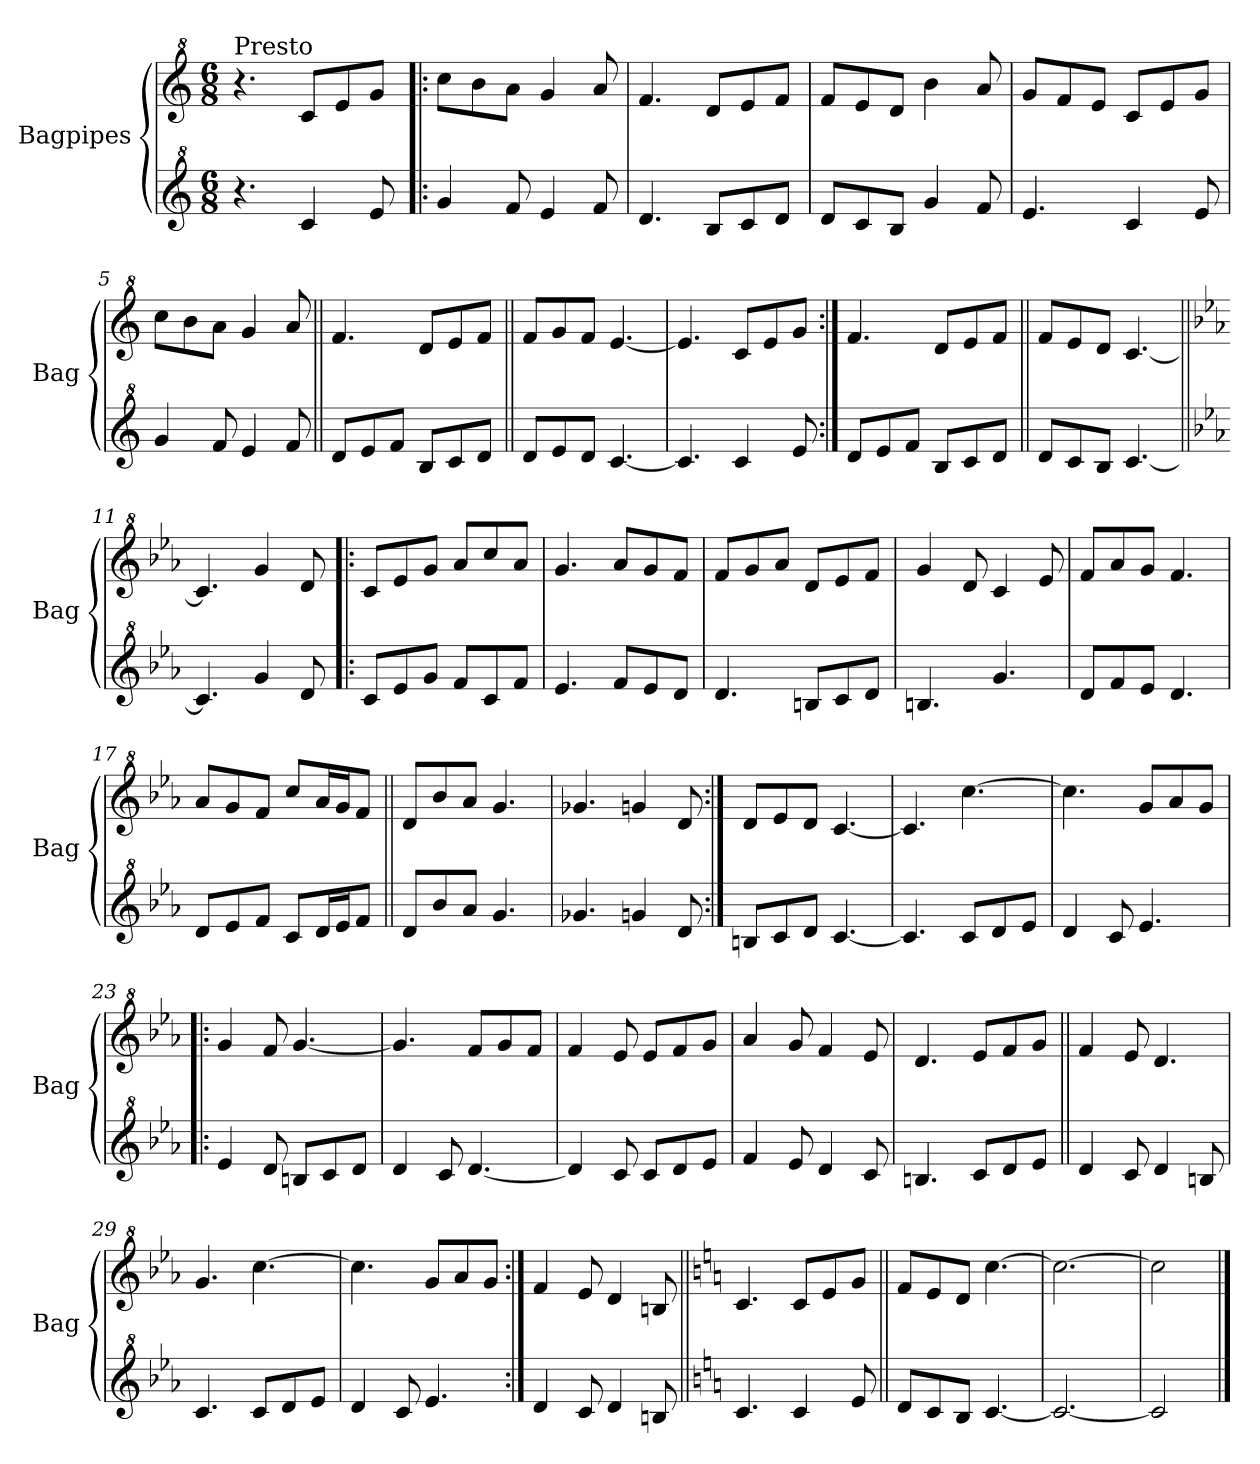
**kern	**kern
*part2	*part1
*staff2	*staff1
*I"Bagpipes	*I"Bagpipes
*I'Bag	*I'Bag
*clefG^2	*clefG^2
*k[]	*k[]
*C:	*C:
*M6/8	*M6/8
=	=
!	!LO:TX:a:t=Presto
4.r	4.r
4cc/	8cc/L
.	8ee/
8ee/	8gg/J
=1!|:	=1!|:
4gg/	8ccc\L
.	8bb\
8ff/	8aa\J
4ee/	4gg/
8ff/	8aa/
=2	=2
4.dd/	4.ff/
8b/L	8dd/L
8cc/	8ee/
8dd/J	8ff/J
=3	=3
8dd/L	8ff/L
8cc/	8ee/
8b/J	8dd/J
4gg/	4bb\
8ff/	8aa/
=4	=4
4.ee/	8gg/L
.	8ff/
.	8ee/J
4cc/	8cc/L
.	8ee/
8ee/	8gg/J
=5	=5
4gg/	8ccc\L
.	8bb\
8ff/	8aa\J
4ee/	4gg/
8ff/	8aa/
=6||	=6||
8dd/L	4.ff/
8ee/	.
8ff/J	.
8b/L	8dd/L
8cc/	8ee/
8dd/J	8ff/J
!!LO:LB:g=z
=7||	=7||
8dd/L	8ff/L
8ee/	8gg/
8dd/J	8ff/J
[4.cc/	[4.ee/
=8	=8
4.cc/]	4.ee/]
4cc/	8cc/L
.	8ee/
8ee/	8gg/J
=9:|!	=9:|!
8dd/L	4.ff/
8ee/	.
8ff/J	.
8b/L	8dd/L
8cc/	8ee/
8dd/J	8ff/J
=10||	=10||
8dd/L	8ff/L
8cc/	8ee/
8b/J	8dd/J
[4.cc/	[4.cc/
=11||	=11||
*k[b-e-a-]	*k[b-e-a-]
*E-:	*E-:
4.cc/]	4.cc/]
4gg/	4gg/
8dd/	8dd/
=12!|:	=12!|:
8cc/L	8cc/L
8ee-/	8ee-/
8gg/J	8gg/J
8ff/L	8aa-/L
8cc/	8ccc/
8ff/J	8aa-/J
=13	=13
4.ee-/	4.gg/
8ff/L	8aa-/L
8ee-/	8gg/
8dd/J	8ff/J
=14	=14
4.dd/	8ff/L
.	8gg/
.	8aa-/J
8bn/L	8dd/L
8cc/	8ee-/
8dd/J	8ff/J
!!LO:LB:g=z
=15	=15
4.bn/	4gg/
.	8dd/
4.gg/	4cc/
.	8ee-/
=16	=16
8dd/L	8ff/L
8ff/	8aa-/
8ee-/J	8gg/J
4.dd/	4.ff/
=17	=17
8dd/L	8aa-/L
8ee-/	8gg/
8ff/J	8ff/J
8cc/L	8ccc/L
16dd/L	16aa-/L
16ee-/J	16gg/J
8ff/J	8ff/J
=18||	=18||
8dd/L	8dd/L
8bb-/	8bb-/
8aa-/J	8aa-/J
4.gg/	4.gg/
=19	=19
4.gg-X/	4.gg-X/
4ggn/	4ggn/
8dd/	8dd/
=20:|!	=20:|!
8bn/L	8dd/L
8cc/	8ee-/
8dd/J	8dd/J
[4.cc/	[4.cc/
=21	=21
4.cc/]	4.cc/]
8cc/L	[4.ccc\
8dd/	.
8ee-/J	.
=22	=22
4dd/	4.ccc\]
8cc/	.
4.ee-/	8gg/L
.	8aa-/
.	8gg/J
!!LO:LB:g=z
=23!|:	=23!|:
4ee-/	4gg/
8dd/	8ff/
8bn/L	[4.gg/
8cc/	.
8dd/J	.
=24	=24
4dd/	4.gg/]
8cc/	.
[4.dd/	8ff/L
.	8gg/
.	8ff/J
=25	=25
4dd/]	4ff/
8cc/	8ee-/
8cc/L	8ee-/L
8dd/	8ff/
8ee-/J	8gg/J
=26	=26
4ff/	4aa-/
8ee-/	8gg/
4dd/	4ff/
8cc/	8ee-/
=27	=27
4.bn/	4.dd/
8cc/L	8ee-/L
8dd/	8ff/
8ee-/J	8gg/J
=28||	=28||
4dd/	4ff/
8cc/	8ee-/
4dd/	4.dd/
8bn/	.
=29	=29
4.cc/	4.gg/
8cc/L	[4.ccc\
8dd/	.
8ee-/J	.
!!LO:LB:g=z
=30	=30
4dd/	4.ccc\]
8cc/	.
4.ee-/	8gg/L
.	8aa-/
.	8gg/J
=31:|!	=31:|!
4dd/	4ff/
8cc/	8ee-/
4dd/	4dd/
8bn/	8bn/
=32||	=32||
*k[]	*k[]
*C:	*C:
4.cc/	4.cc/
4cc/	8cc/L
.	8ee/
8ee/	8gg/J
=33||	=33||
8dd/L	8ff/L
8cc/	8ee/
8b/J	8dd/J
[4.cc/	[4.ccc\
=34	=34
2.cc/_	2.ccc\_
=35	=35
2cc/]	2ccc\]
==	==
*-	*-
